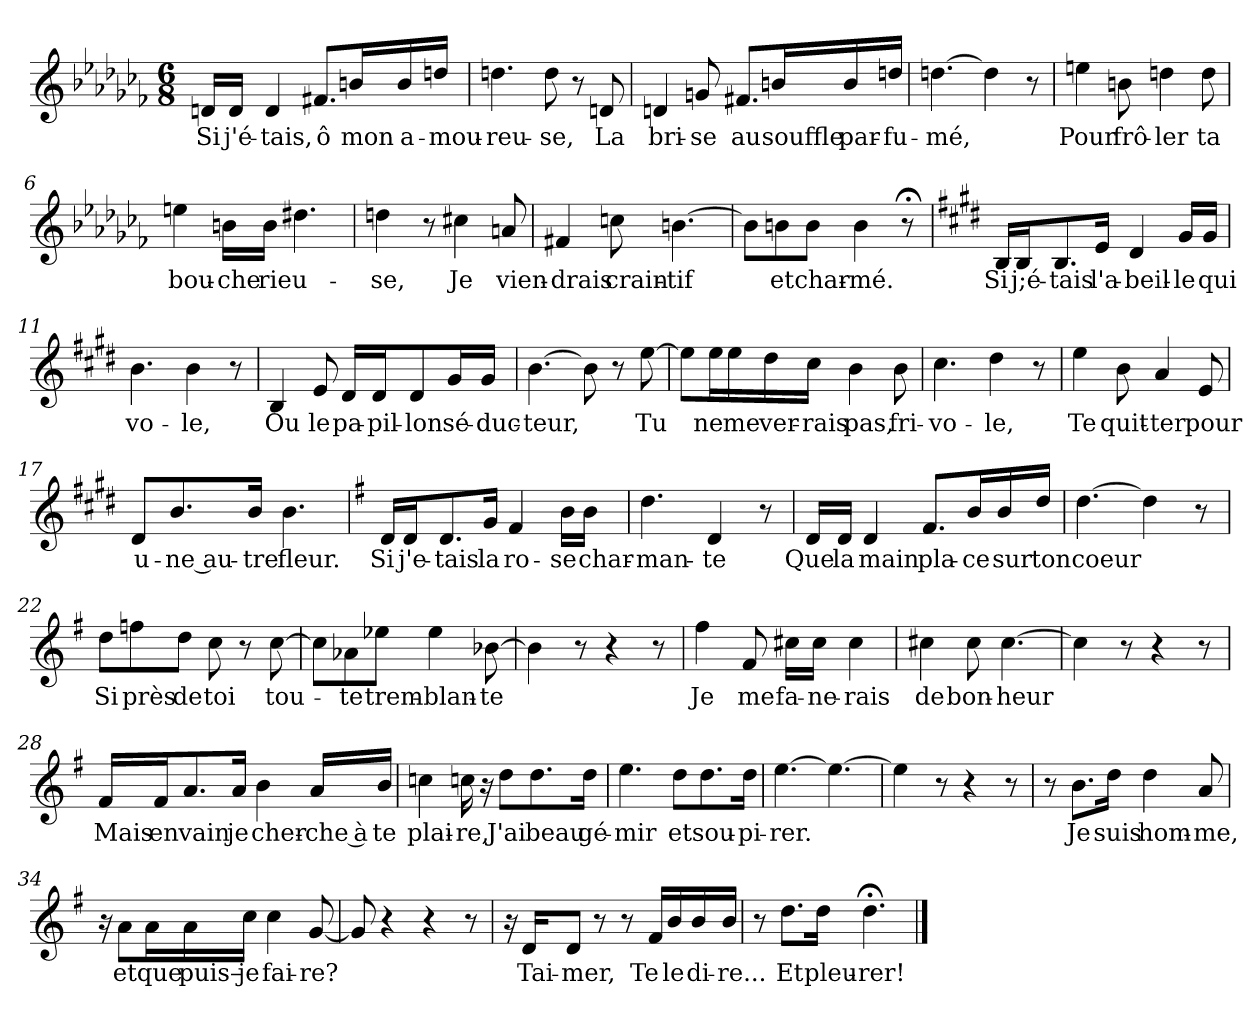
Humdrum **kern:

**kern	**text
*part1	*part1
*staff1	*staff1
*clefG2	*
*k[b-e-a-d-g-c-f-]	*
*M6/8	*
=1	=1
!	!LO:LY:b
16dn/LL	Si
!	!LO:LY:b
16d/JJ	j'é-
!	!LO:LY:b
4d/	-tais,
!	!LO:LY:b
8.f#X/L	ô
!	!LO:LY:b
16bn/L	mon
!	!LO:LY:b
16b/	a-
!	!LO:LY:b
16ddn/JJ	-mou-
=2	=2
!	!LO:LY:b
4.ddn\	-reu-
!	!LO:LY:b
8dd\	-se,
8r	.
!	!LO:LY:b
8dn/	La
=3	=3
!	!LO:LY:b
4dn/	bri-
!	!LO:LY:b
8gn/	-se
!	!LO:LY:b
8.f#X/L	au
!	!LO:LY:b
16bn/L	souffle
!	!LO:LY:b
16b/	par-
!	!LO:LY:b
16ddn/JJ	-fu-
=4	=4
!	!LO:LY:b
[4.ddn\	-mé,
4dd\]	.
8r	.
=5	=5
!	!LO:LY:b
4een\	Pour
!	!LO:LY:b
8bn\	frô-
!	!LO:LY:b
4ddn\	-ler
!	!LO:LY:b
8dd\	ta
=6	=6
!	!LO:LY:b
4een\	bou-
!	!LO:LY:b
16bn\LL	-che
!	!LO:LY:b
16b\JJ	rieu-
4.dd#X\	.
!!LO:LB:g=z
=7	=7
!	!LO:LY:b
4ddn\	se,
8r	.
!	!LO:LY:b
4cc#X\	Je
!	!LO:LY:b
8an/	vien-
=8	=8
!	!LO:LY:b
4f#X/	-drais
!	!LO:LY:b
8ccn\	crain-
!	!LO:LY:b
[4.bn\	-tif
=9	=9
8b\L]	.
!	!LO:LY:b
8bn\	et
!	!LO:LY:b
8b\J	char-
!	!LO:LY:b
4b\	-mé.
8r;<	.
=10	=10
*k[f#c#g#d#]	*
!	!LO:LY:b
16B/LL	Si
!	!LO:LY:b
16B/J	j;é-
!	!LO:LY:b
8.B/	-tais
!	!LO:LY:b
16e/Jk	l'a-
!	!LO:LY:b
4d#/	-beil-
!	!LO:LY:b
16g#/LL	-le
!	!LO:LY:b
16g#/JJ	qui
=11	=11
!	!LO:LY:b
4.b\	vo-
!	!LO:LY:b
4b\	-le,
8r	.
=12	=12
!	!LO:LY:b
4B/	Ou
!	!LO:LY:b
8e/	le
!	!LO:LY:b
16d#/LL	pa-
!	!LO:LY:b
16d#/J	-pil-
!	!LO:LY:b
8d#/	-lon
!	!LO:LY:b
16g#/L	sé-
!	!LO:LY:b
16g#/JJ	-duc-
!!LO:LB:g=z
=13	=13
!	!LO:LY:b
[4.b\	-teur,
8b\]	.
8r	.
!	!LO:LY:b
[8ee\	Tu
=14	=14
8ee\L]	.
!	!LO:LY:b
16ee\L	ne
!	!LO:LY:b
16ee\	me
!	!LO:LY:b
16dd#\	ver-
!	!LO:LY:b
16cc#\JJ	-rais
!	!LO:LY:b
4b\	pas,
!	!LO:LY:b
8b\	fri-
=15	=15
!	!LO:LY:b
4.cc#\	-vo-
!	!LO:LY:b
4dd#\	-le,
8r	.
=16	=16
!	!LO:LY:b
4ee\	Te
!	!LO:LY:b
8b\	quit-
!	!LO:LY:b
4a/	-ter
!	!LO:LY:b
8e/	pour
=17	=17
!	!LO:LY:b
8d#/L	u-
!	!LO:LY:b
8.b/	-ne au-
!	!LO:LY:b
16b/Jk	-tre
!	!LO:LY:b
4.b\	fleur.
=18	=18
*k[f#]	*
!	!LO:LY:b
16d/LL	Si
!	!LO:LY:b
16d/J	j'e-
!	!LO:LY:b
8.d/	-tais
!	!LO:LY:b
16g/Jk	la
!	!LO:LY:b
4f#/	ro-
!	!LO:LY:b
16b\LL	-se
!	!LO:LY:b
16b\JJ	char-
!!LO:LB:g=z
=19	=19
!	!LO:LY:b
4.dd\	-man-
!	!LO:LY:b
4d/	-te
8r	.
=20	=20
!	!LO:LY:b
16d/LL	Que
!	!LO:LY:b
16d/JJ	la
!	!LO:LY:b
4d/	main
!	!LO:LY:b
8.f#/L	pla-
!	!LO:LY:b
16b/L	-ce
!	!LO:LY:b
16b/	sur
!	!LO:LY:b
16dd/JJ	ton
=21	=21
!	!LO:LY:b
[4.dd\	coeur
4dd\]	.
8r	.
=22	=22
!	!LO:LY:b
8dd\L	Si
!	!LO:LY:b
8ffn\	près
!	!LO:LY:b
8dd\J	de
!	!LO:LY:b
8cc\	toi
8r	.
!	!LO:LY:b
[8cc\	tou-
=23	=23
8cc\L]	.
!	!LO:LY:b
8a-X\	-te
!	!LO:LY:b
8ee-X\J	trem-
!	!LO:LY:b
4ee-\	-blan-
!	!LO:LY:b
[8b-X\	-te
=24	=24
4b-\]	.
8r	.
4r	.
8r	.
=25	=25
!	!LO:LY:b
4ff#\	Je
!	!LO:LY:b
8f#/	me
!	!LO:LY:b
16cc#X\LL	fa-
!	!LO:LY:b
16cc#\JJ	-ne-
!	!LO:LY:b
4cc#\	-rais
!!LO:LB:g=z
=26	=26
!	!LO:LY:b
4cc#X\	de
!	!LO:LY:b
8cc#\	bon-
!	!LO:LY:b
[4.cc#\	-heur
=27	=27
4cc#\]	.
8r	.
4r	.
8r	.
=28	=28
!	!LO:LY:b
16f#/LL	Mais
!	!LO:LY:b
16f#/J	en
!	!LO:LY:b
8.a/	vain
!	!LO:LY:b
16a/Jk	je
!	!LO:LY:b
4b\	cher-
!	!LO:LY:b
16a/LL	-che à
!	!LO:LY:b
16b/JJ	te
=29	=29
!	!LO:LY:b
4ccn\	plai-
!	!LO:LY:b
16ccn\	-re,
16r	.
!	!LO:LY:b
8dd\L	J'ai
!	!LO:LY:b
8.dd\	beau
!	!LO:LY:b
16dd\Jk	gé-
=30	=30
!	!LO:LY:b
4.ee\	-mir
!	!LO:LY:b
8dd\L	et
!	!LO:LY:b
8.dd\	sou-
!	!LO:LY:b
16dd\Jk	-pi-
=31	=31
!	!LO:LY:b
[4.ee\	-rer.
4.ee\_	.
=32	=32
4ee\]	.
8r	.
4r	.
8r	.
!!LO:LB:g=z
=33	=33
8r	.
!	!LO:LY:b
8.b\L	Je
!	!LO:LY:b
16dd\Jk	suis
!	!LO:LY:b
4dd\	hom-
!	!LO:LY:b
8a/	-me,
=34	=34
16r	.
!	!LO:LY:b
8a\L	et
!	!LO:LY:b
16a\L	que
!	!LO:LY:b
16a\	puis–
!	!LO:LY:b
16cc\JJ	je
!	!LO:LY:b
4cc\	fai-
!	!LO:LY:b
[8g/	-re?
=35	=35
8g/]	.
4r	.
4r	.
8r	.
=36	=36
16r	.
!	!LO:LY:b
16d/KL	Tai-
!	!LO:LY:b
8d/J	-mer,
8r	.
8r	.
!	!LO:LY:b
16f#/LL	Te
!	!LO:LY:b
16b/	le
!	!LO:LY:b
16b/	di-
!	!LO:LY:b
16b/JJ	-re...
=37	=37
8r	.
!	!LO:LY:b
8.dd\L	Et
!	!LO:LY:b
16dd\Jk	pleu-
!	!LO:LY:b
4.dd;<\	-rer!
==	==
*-	*-
